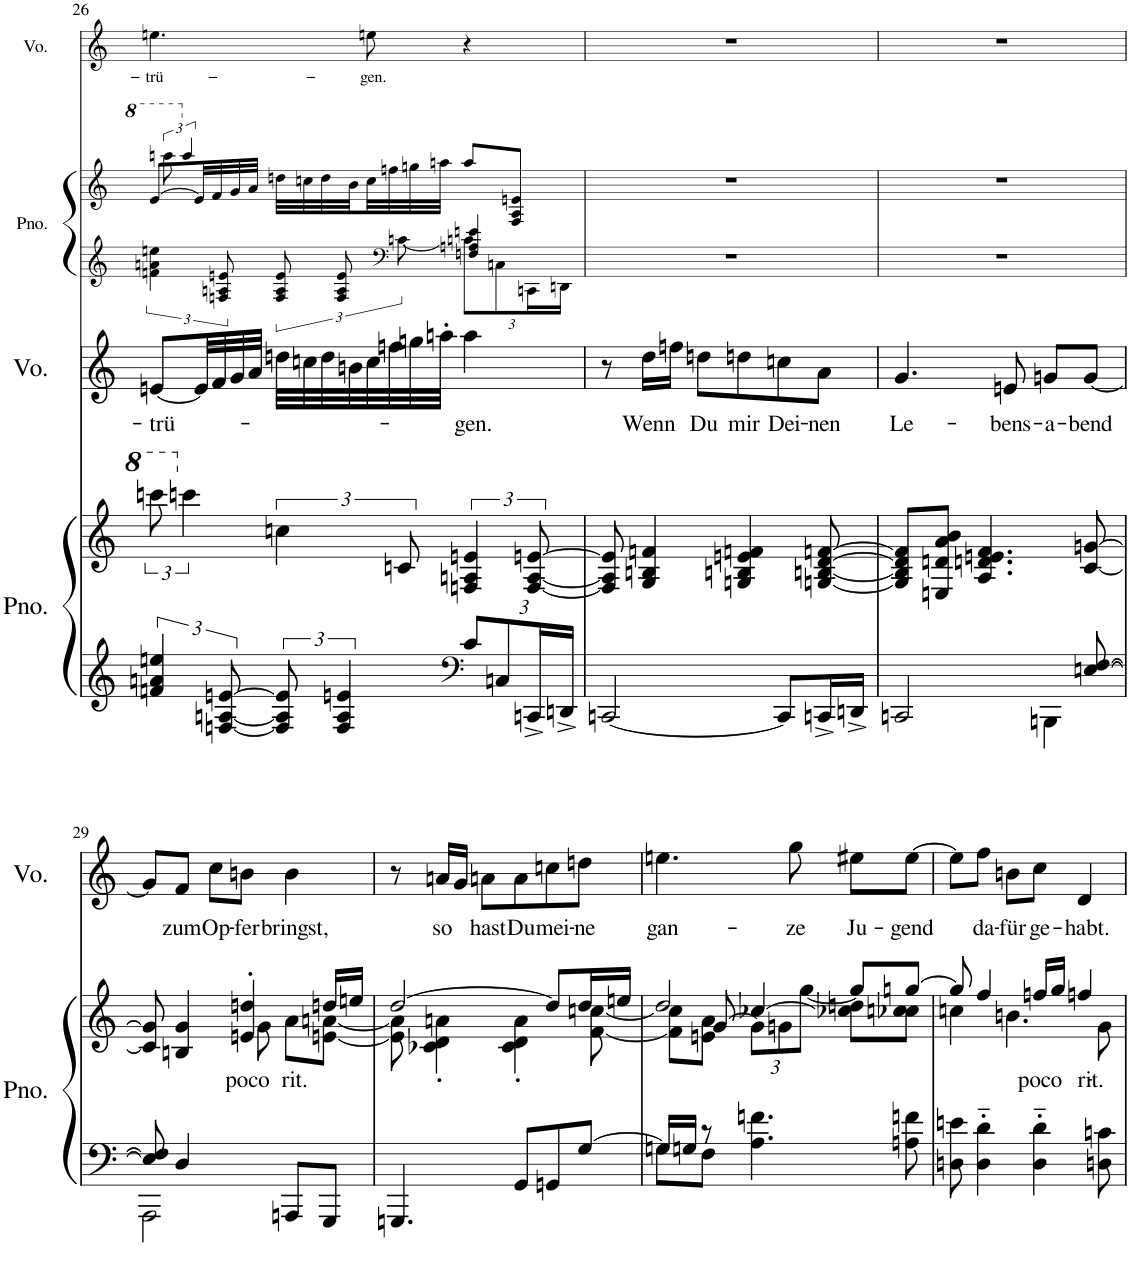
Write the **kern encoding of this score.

**kern	**kern	**text	**kern	**text	**kern	**kern	**kern	**text
*part4	*part4	*part4	*part3	*part3	*part2	*part2	*part1	*part1
*staff6	*staff5	*staff5	*staff4	*staff4	*staff3	*staff2	*staff1	*staff1
*I"Piano	*	*	*I"Voz	*	*I"Piano	*	*I"Voz	*
*I'Pno.	*	*	*I'Vo.	*	*I'Pno.	*	*I'Vo.	*
!!LO:PB:g=z
*clefG2	*clefG2	*	*clefG2	*	*clefG2	*clefG2	*clefG2	*
*k[]	*k[]	*	*k[]	*	*k[]	*k[]	*k[]	*
*M3/4	*M3/4	*	*M3/4	*	*M3/4	*M3/4	*M3/4	*
=26	=26	=26	=26	=26	=26	=26	=26	=26
!	!	!	!	!LO:LY:b	!	!	!	!LO:LY:b
*	*	*	*	*	*^	*^	*	*
6fn/ 6an/ 6een/	12ccccn\	.	[8en/L	-trü-	6fn\ 6an\ 6een\	2ryy	[8ee/L	12ccccn\	4.een\	-trü-
.	6cccn\	.	.	.	.	.	.	6ccc/	.	.
.	.	.	32e/LL]	.	.	.	32e/LL]	.	.	.
.	.	.	32f/	.	.	.	32f/	.	.	.
[12Fn/ [12An/ [12en/	.	.	.	.	12Fn/ 12An/ 12en/	.	.	.	.	.
.	.	.	32g/	.	.	.	32g/	.	.	.
.	.	.	32a/JJJ	.	.	.	32a/JJJ	.	.	.
12F/] 12A/] 12e/]	6ccn\	.	32ddn\LLL	.	12F/ 12A/ 12e/	.	32ddn\LLL	2ryy	.	.
.	.	.	32ccn\	.	.	.	32ccn\	.	.	.
.	.	.	32dd\	.	.	.	32dd\	.	.	.
6F/ 6A/ 6en/	.	.	.	.	12F/ 12A/ 12e/	.	.	.	.	.
.	.	.	32bn\	.	.	.	32b\	.	.	.
!	!	!	!	!	!	!	!	!	!	!LO:LY:b
.	.	.	32cc\	.	.	.	32cc\	.	8een\	-gen.
.	.	.	32ffn\	.	.	.	32ffn\	.	.	.
*	*	*	*	*	*clefF4	*	*	*	*	*
.	12cn/	.	.	.	[12cn\	.	.	.	.	.
.	.	.	32ggn\	.	.	.	32ggn\	.	.	.
.	.	.	32aan'\JJJ	.	.	.	32aan\JJJ	.	.	.
*clefF4	*	*	*	*	*	*	*	*	*	*
*Xbrackettup	*	*	*	*	*	*	*	*	*	*
!	!	!	!	!LO:LY:b	!	!	!	!	!	!
*	*	*	*	*	*Xbrackettup	*	*	*	*	*
12c/L	6Fn/ 6An/ 6en/	.	4aa\	-gen.	12cn\L]	4Fn/ 4An/ 4en/	8aa/L	.	4r	.
12Cn/	.	.	.	.	12Cn\	.	.	.	.	.
.	.	.	.	.	.	.	8F/ 8A/ 8en/J	.	.	.
24CCn^/L	[12F/ [12A/ [12en/	.	.	.	24CCn\L	.	.	.	.	.
24DDn^/JJ	.	.	.	.	24DDn\JJ	.	.	.	.	.
*	*	*	*	*	*v	*v	*	*	*	*
*	*	*	*	*	*	*v	*v	*	*
=27	=27	=27	=27	=27	=27	=27	=27	=27
[2CCn/	8F/] 8A/] 8e/]	.	8r	.	2.r	2.r	2.r	.
!	!	!	!	!LO:LY:b	!	!	!	!
.	4G/ 4Bn/ 4fn/	.	16dd\LL	Wenn	.	.	.	.
.	.	.	16ffn\JJ	.	.	.	.	.
!	!	!	!	!LO:LY:b	!	!	!	!
.	.	.	8ddn\L	Du	.	.	.	.
!	!	!	!	!LO:LY:b	!	!	!	!
.	4Gn/ 4Bn/ 4en/ 4fn/	.	8ddn\	mir	.	.	.	.
!	!	!	!	!LO:LY:b	!	!	!	!
8CC/L]	.	.	8ccn\	Dei-	.	.	.	.
!	!	!	!	!LO:LY:b	!	!	!	!
16CCn^/L	[8Gn/ [8Bn/ [8d/ [8fn/	.	8a\J	-nen	.	.	.	.
16DDn^/JJ	.	.	.	.	.	.	.	.
=28	=28	=28	=28	=28	=28	=28	=28	=28
*^	*	*	*	*	*	*	*	*
!	!	!	!	!	!LO:LY:b	!	!	!	!
2CCn/	2ryy	8G/] 8B/] 8d/] 8f/]L	.	4.g/	Le-	2.r	2.r	2.r	.
.	.	8En/ 8dn/ 8a/ 8b/J	.	.	.	.	.	.	.
.	.	4.A/ 4.dn/ 4.en/ 4.f/	.	.	.	.	.	.	.
!	!	!	!	!	!LO:LY:b	!	!	!	!
.	.	.	.	8en/	-bens-	.	.	.	.
!	!	!	!	!	!LO:LY:b	!	!	!	!
8ryy	4BBBn\	.	.	8gn/L	-a-	.	.	.	.
!	!	!	!	!	!LO:LY:b	!	!	!	!
[8En/ [8F/	.	[8c/ [8gn/	.	[8g/J	-bend	.	.	.	.
!!LO:LB:g=z
=29	=29	=29	=29	=29	=29	=29	=29	=29	=29
*	*	*^	*	*	*	*	*	*	*
8E/] 8F/]	2AAA\	8c/] 8g/]	4.ryy	.	8g/L]	.	2.r	2.r	2.r	.
!	!	!	!	!	!	!LO:LY:b	!	!	!	!
4D/	.	4Bn/ 4g/	.	.	8f/J	zum	.	.	.	.
!	!	!	!	!	!	!LO:LY:b	!	!	!	!
.	.	.	.	.	8cc\L	Op-	.	.	.	.
!	!	!	!	!LO:LY:b	!	!LO:LY:b	!	!	!	!
8ryy	.	4en/' 4ddn/'	8g\	poco	8bn\J	-fer	.	.	.	.
!	!	!	!	!LO:LY:b	!	!LO:LY:b	!	!	!	!
8AAAn/L	4ryy	.	8a\L	rit.	4b\	bringst,	.	.	.	.
8GGG/J	.	16ddn/LL	[8en\ [8an\J	.	.	.	.	.	.	.
.	.	16een/JJ	.	.	.	.	.	.	.	.
*v	*v	*	*	*	*	*	*	*	*	*
=30	=30	=30	=30	=30	=30	=30	=30	=30	=30
4.GGGn/	[2dd/	8e\] 8a\]	.	8r	.	2.r	2.r	2.r	.
!	!	!	!	!	!LO:LY:b	!	!	!	!
.	.	4c-X\' 4d\' 4an\'	.	16an/LL	so	.	.	.	.
.	.	.	.	16g/JJ	.	.	.	.	.
!	!	!	!	!	!LO:LY:b	!	!	!	!
.	.	.	.	8an\L	hast	.	.	.	.
!	!	!	!	!	!LO:LY:b	!	!	!	!
8GG/L	.	4c-\' 4d\' 4a\'	.	8a\	Du	.	.	.	.
!	!	!	!	!	!LO:LY:b	!	!	!	!
8GGn/	8dd/L]	.	.	8ccn\	mei-	.	.	.	.
!	!	!	!	!	!LO:LY:b	!	!	!	!
[8G/J	16dd/L	[8f\ [8ccn\	.	8ddn\J	-ne	.	.	.	.
.	16een/JJ	.	.	.	.	.	.	.	.
=31	=31	=31	=31	=31	=31	=31	=31	=31	=31
*^	*	*^	*	*	*	*	*	*	*
!	!	!	!	!	!	!	!LO:LY:b	!	!	!	!
16G/LL]	8Gn\L	8ryy	8f\] 8cc\]L	2dd/	.	4.een\	gan-	2.r	2.r	2.r	.
16Gn/JJ	.	.	.	.	.	.	.	.	.	.	.
8r	8F\J	[8g/	8en\ 8a\J	.	.	.	.	.	.	.	.
*	*	*Xbrackettup	*	*	*	*	*	*	*	*	*
4.A\ 4.fn\	2ryy	12g\L]	[4cc-X/	.	.	.	.	.	.	.	.
.	.	12gn\	.	.	.	.	.	.	.	.	.
!	!	!	!	!	!	!	!LO:LY:b	!	!	!	!
.	.	.	.	.	.	8gg\	-ze	.	.	.	.
.	.	[12gg\J	.	.	.	.	.	.	.	.	.
!	!	!	!	!	!	!	!LO:LY:b	!	!	!	!
.	.	8gg/L]	8cc-X\] 8ddn\L	4ryy	.	8ee#X\L	Ju-	.	.	.	.
!	!	!	!	!	!	!	!LO:LY:b	!	!	!	!
8An\ 8fn\	.	[8ggn/J	8cc-X\ 8ccn\J	.	.	[8ee#\J	-gend	.	.	.	.
*v	*v	*	*	*	*	*	*	*	*	*	*
*	*	*v	*v	*	*	*	*	*	*	*
=32	=32	=32	=32	=32	=32	=32	=32	=32	=32
8Dn\ 8en\	8gg/]	4ccn\	.	8ee#\L]	.	2.r	2.r	2.r	.
!	!	!	!	!	!LO:LY:b	!	!	!	!
4D\'~ 4d\'~	4ff/	.	.	8ff\J	da-	.	.	.	.
!	!	!	!	!	!LO:LY:b	!	!	!	!
.	.	4.bn\	.	8bn\L	-für	.	.	.	.
!	!	!	!LO:LY:b	!	!LO:LY:b	!	!	!	!
4D\'~ 4d\'~	16ffn/LL	.	poco	8cc\J	ge-	.	.	.	.
.	16gg/JJ	.	.	.	.	.	.	.	.
!	!	!	!LO:LY:b	!	!LO:LY:b	!	!	!	!
.	4ffn/	.	rit.-	4d/	-habt.	.	.	.	.
8Dn\ 8cn\	.	8g\	.	.	.	.	.	.	.
*	*v	*v	*	*	*	*	*	*	*
=	=	=	=	=	=	=	=	=
*-	*-	*-	*-	*-	*-	*-	*-	*-
